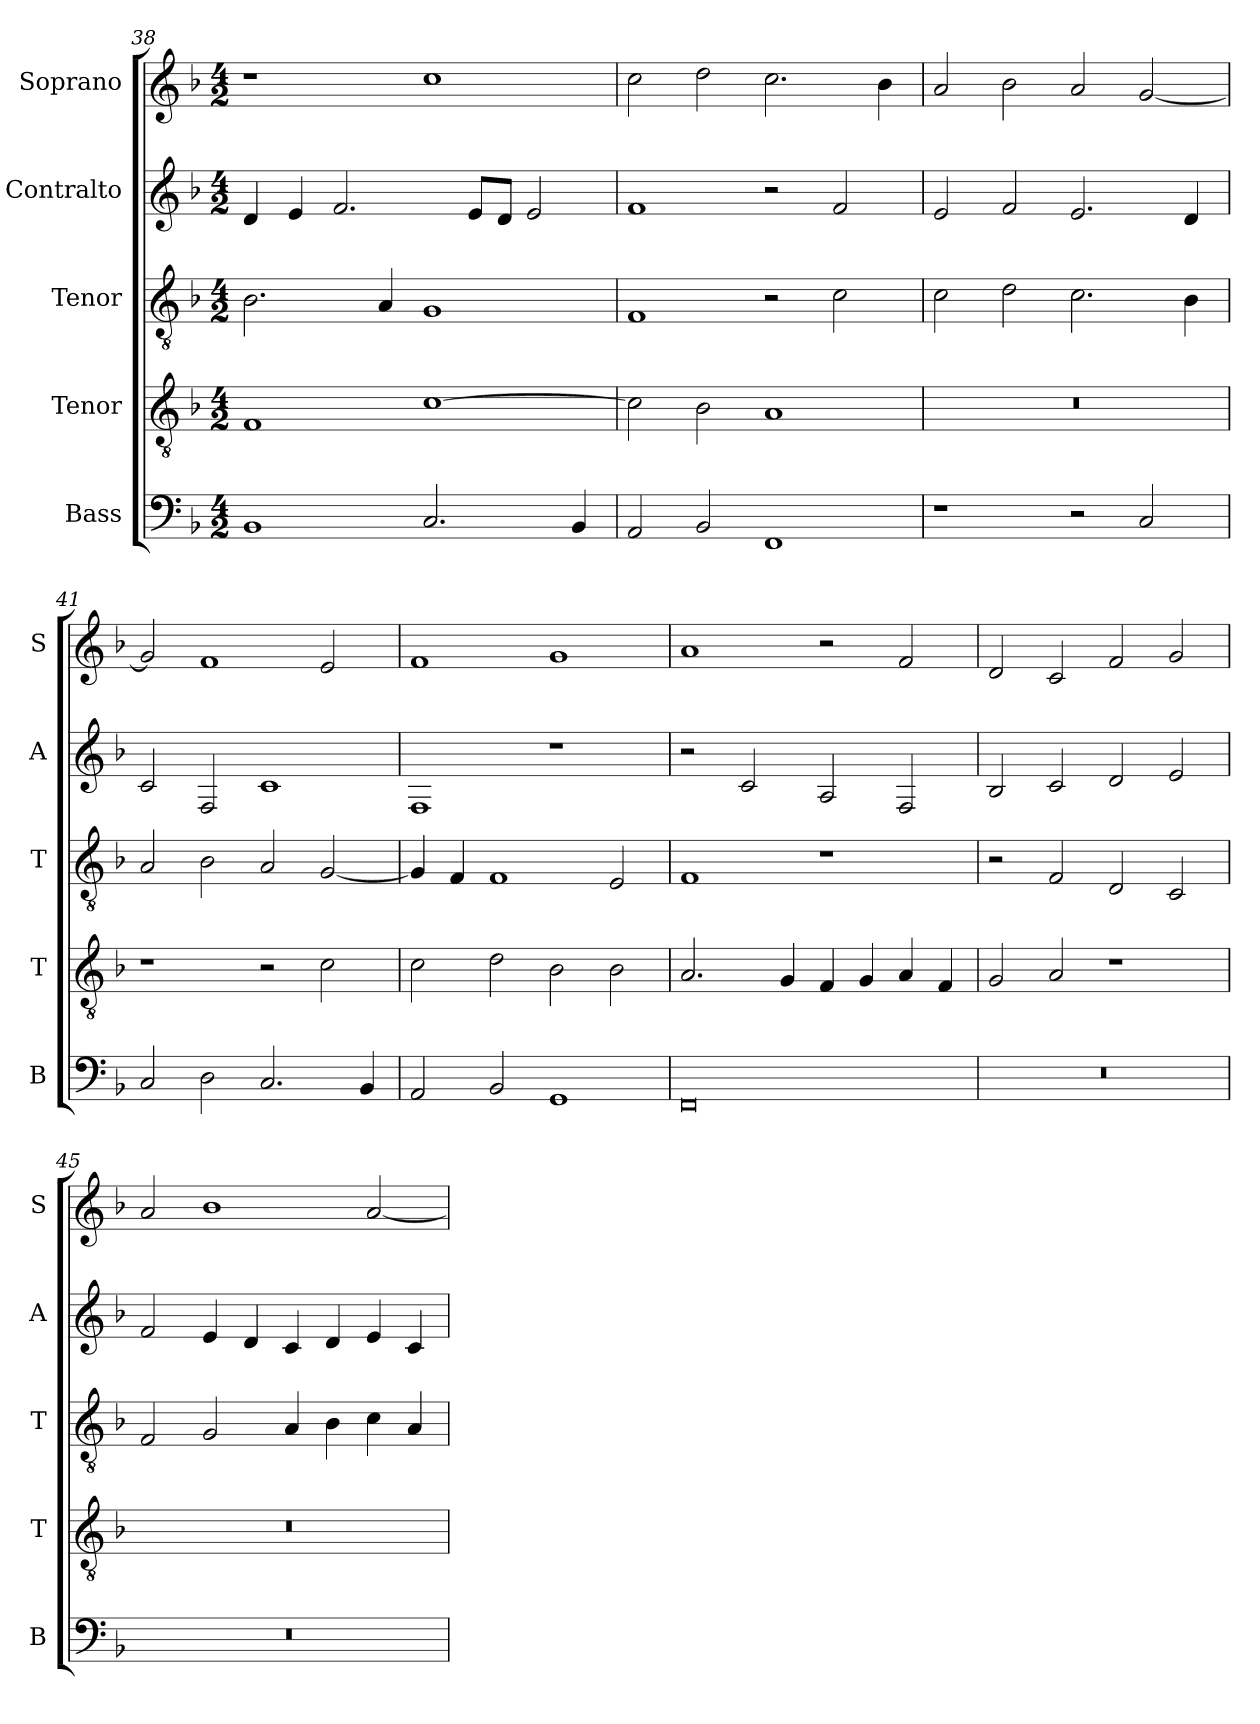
**kern	**kern	**kern	**kern	**kern
*part5	*part4	*part3	*part2	*part1
*staff5	*staff4	*staff3	*staff2	*staff1
*I"Bass	*I"Tenor	*I"Tenor	*I"Contralto	*I"Soprano
*I'B	*I'T	*I'T	*I'A	*I'S
*clefF4	*clefGv2	*clefGv2	*clefG2	*clefG2
*k[b-]	*k[b-]	*k[b-]	*k[b-]	*k[b-]
*F:ion	*F:ion	*F:ion	*F:ion	*F:ion
*M4/2	*M4/2	*M4/2	*M4/2	*M4/2
=38	=38	=38	=38	=38
1BB-	1F	2.B-	4d	1r
.	.	.	4e	.
.	.	.	2.f	.
.	.	4A	.	.
2.C	[1c	1G	.	1cc
.	.	.	8e/L	.
.	.	.	8d/J	.
.	.	.	2e	.
4BB-	.	.	.	.
=39	=39	=39	=39	=39
2AA	2c]	1F	1f	2cc
2BB-	2B-	.	.	2dd
1FF	1A	2r	2r	2.cc
.	.	2c	2f	.
.	.	.	.	4b-
=40	=40	=40	=40	=40
1r	0r	2c	2e	2a
.	.	2d	2f	2b-
2r	.	2.c	2.e	2a
2C	.	.	.	[2g
.	.	4B-	4d	.
=41	=41	=41	=41	=41
2C	1r	2A	2c	2g]
2D	.	2B-	2F	1f
2.C	2r	2A	1c	.
.	2c	[2G	.	2e
4BB-	.	.	.	.
=42	=42	=42	=42	=42
2AA	2c	4G]	1F	1f
.	.	4F	.	.
2BB-	2d	1F	.	.
1GG	2B-	.	1r	1g
.	2B-	2E	.	.
=43	=43	=43	=43	=43
0FF	2.A	1F	2r	1a
.	.	.	2c	.
.	4G	.	.	.
.	4F	1r	2A	2r
.	4G	.	.	.
.	4A	.	2F	2f
.	4F	.	.	.
=44	=44	=44	=44	=44
0r	2G	2r	2B-	2d
.	2A	2F	2c	2c
.	1r	2D	2d	2f
.	.	2C	2e	2g
=45	=45	=45	=45	=45
0r	0r	2F	2f	2a
.	.	2G	4e	1b-
.	.	.	4d	.
.	.	4A	4c	.
.	.	4B-	4d	.
.	.	4c	4e	[2a
.	.	4A	4c	.
=	=	=	=	=
*-	*-	*-	*-	*-
